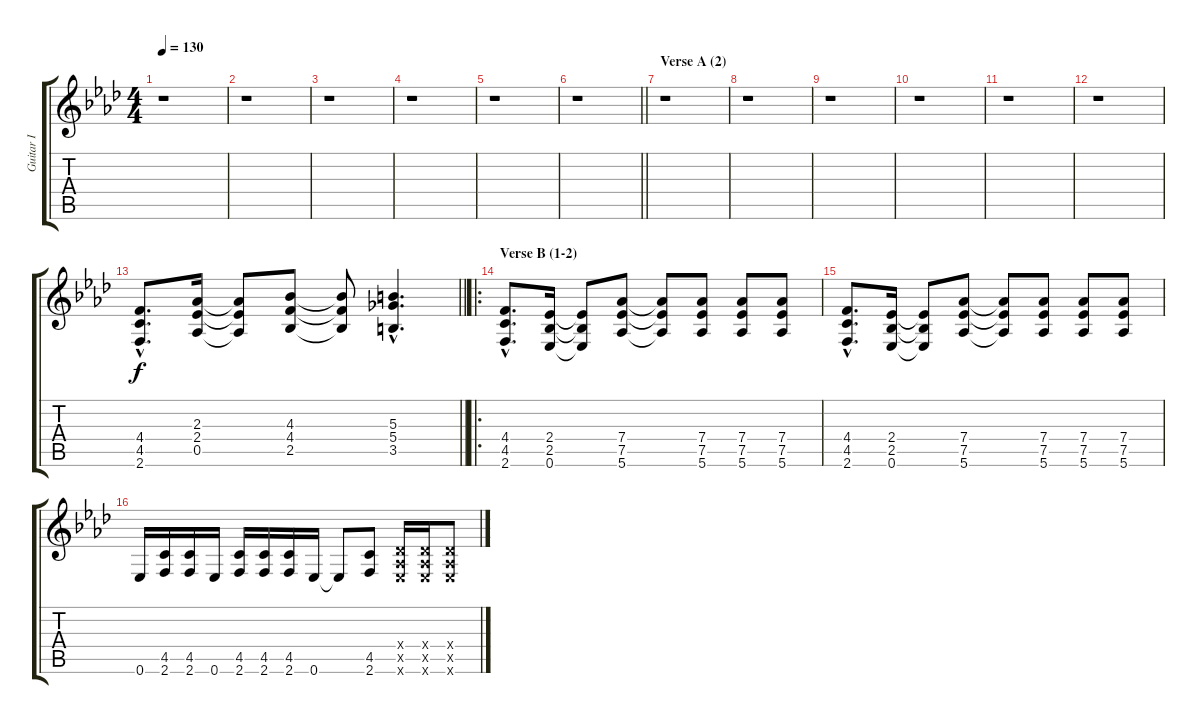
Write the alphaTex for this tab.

\track ("Guitar I" "Guitar I") {instrument distortionguitar}
\staff {score tabs}
\tuning (Eb4 Bb3 Gb3 Db3 Ab2 Eb2) {hide}
\ts (4 4)
\tempo 130
\clef g2
\ks fminor
r.1{dy f} |
r.1 |
r.1 |
r.1 |
r.1 |
\barLineRight lightlight
r.1 |
\section ("" "Verse A (2)")
r.1 |
r.1 |
r.1 |
r.1 |
r.1 |
r.1 |
\barLineRight lightlight
(4.4{hac} 4.5{hac} 2.6{hac}).8{d} (2.3 2.4 0.5).16 (2.3{t} 2.4{t} 0.5{t}).8 (4.3 4.4 2.5).8 (4.3{t} 4.4{t} 2.5{t}).8 (5.3{hac} 5.4{hac} 3.5{hac}).4{d} |
\ro
\section ("" "Verse B (1-2)")
(4.4{hac} 4.5{hac} 2.6{hac}).8{d} (2.4 2.5 0.6).16 (2.4{t} 2.5{t} 0.6{t}).8 (7.4 7.5 5.6).8 (7.4{t} 7.5{t} 5.6{t}).8 (7.4 7.5 5.6).8 (7.4 7.5 5.6).8 (7.4 7.5 5.6).8 |
(4.4{hac} 4.5{hac} 2.6{hac}).8{d} (2.4 2.5 0.6).16 (2.4{t} 2.5{t} 0.6{t}).8 (7.4 7.5 5.6).8 (7.4{t} 7.5{t} 5.6{t}).8 (7.4 7.5 5.6).8 (7.4 7.5 5.6).8 (7.4 7.5 5.6).8 |
0.6.16 (4.5 2.6).16 (4.5 2.6).16 0.6.16 (4.5 2.6).16 (4.5 2.6).16 (4.5 2.6).16 0.6.16 0.6{t}.8 (4.5 2.6).8 (0.4{x} 0.5{x} 0.6{x}).16 (0.4{x} 0.5{x} 0.6{x}).16 (0.4{x} 0.5{x} 0.6{x}).8
